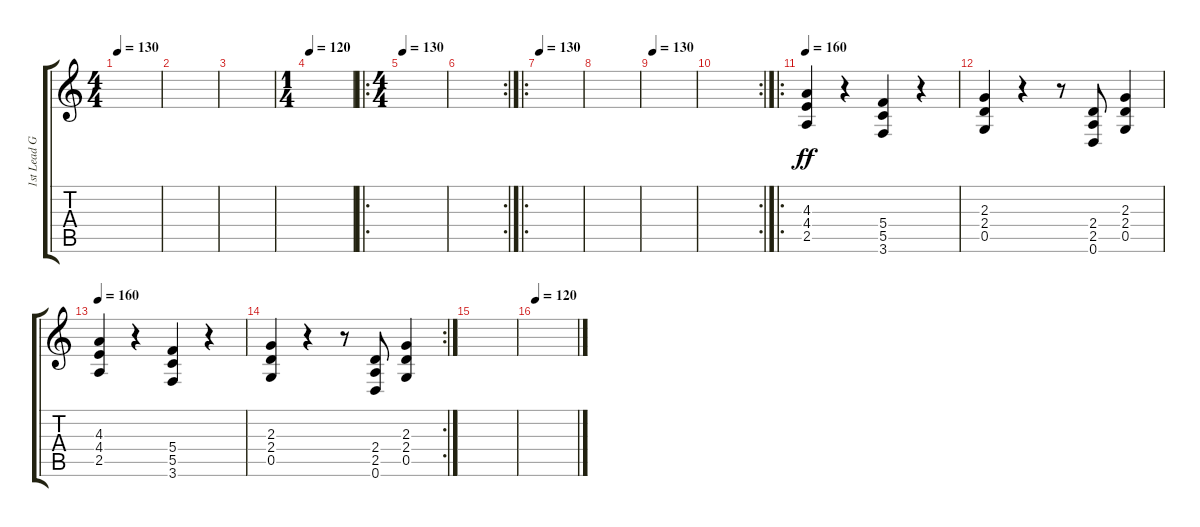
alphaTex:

\track ("1st Lead Guitar" "1st Lead G") {instrument distortionguitar}
\staff {score tabs}
\tuning (D4 A3 F3 C3 G2 D2) {hide}
\ts (4 4)
\tempo 130
\clef g2
\ks c
|
|
|
\ts (1 4)
\tempo 120
|
\ro
\ts (4 4)
\tempo 130
|
\rc 2
|
\ro
\tempo 130
|
|
\tempo 130
|
\rc 2
|
\ro
\tempo 160
(4.3 4.4 2.5).4{dy ff volume 11 instrument distortionguitar} r.4 (5.4 5.5 3.6).4 r.4 |
(2.3 2.4 0.5).4 r.4 r.8 (2.4 2.5 0.6).8 (2.3 2.4 0.5).4 |
\tempo 160
(4.3 4.4 2.5).4 r.4 (5.4 5.5 3.6).4 r.4 |
\rc 2
(2.3 2.4 0.5).4 r.4 r.8 (2.4 2.5 0.6).8 (2.3 2.4 0.5).4 |
|
\tempo 120
